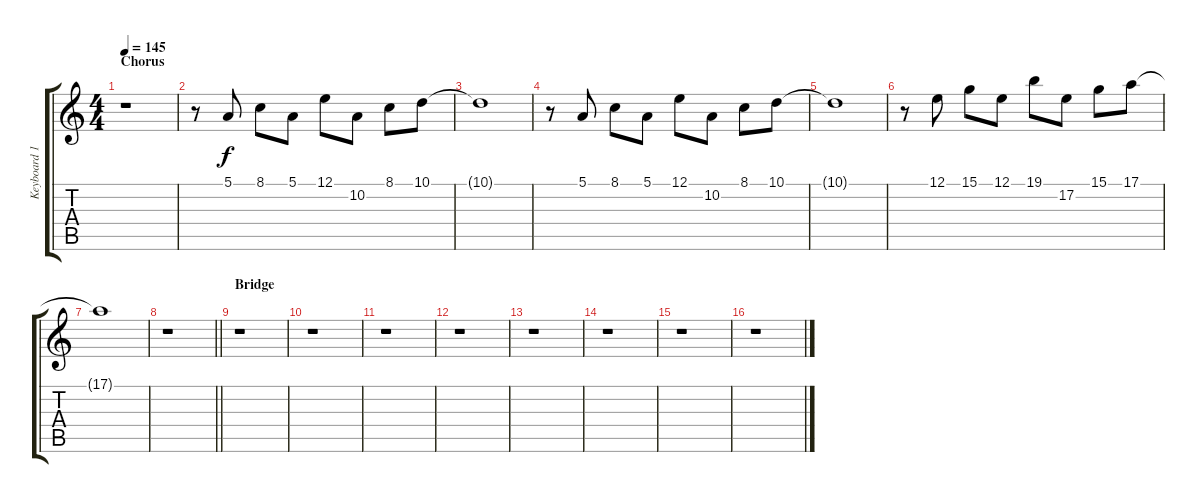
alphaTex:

\track ("Keyboard 1" "Keyboard 1") {instrument fx7echoes}
\staff {score tabs}
\tuning (E4 B3 G3 D3 A2 E2) {hide}
\ts (4 4)
\section ("" "Chorus")
\tempo 145
\clef g2
\ks c
r.1{dy f} |
r.8 5.1.8 8.1.8 5.1.8 12.1.8 10.2.8 8.1.8 10.1.8 |
10.1{t}.1 |
r.8 5.1.8 8.1.8 5.1.8 12.1.8 10.2.8 8.1.8 10.1.8 |
10.1{t}.1 |
r.8 12.1.8 15.1.8 12.1.8 19.1.8 17.2.8 15.1.8 17.1.8 |
17.1{t}.1 |
\barLineRight lightlight
r.1 |
\section ("" "Bridge")
r.1 |
r.1 |
r.1 |
r.1 |
r.1 |
r.1 |
r.1 |
r.1
